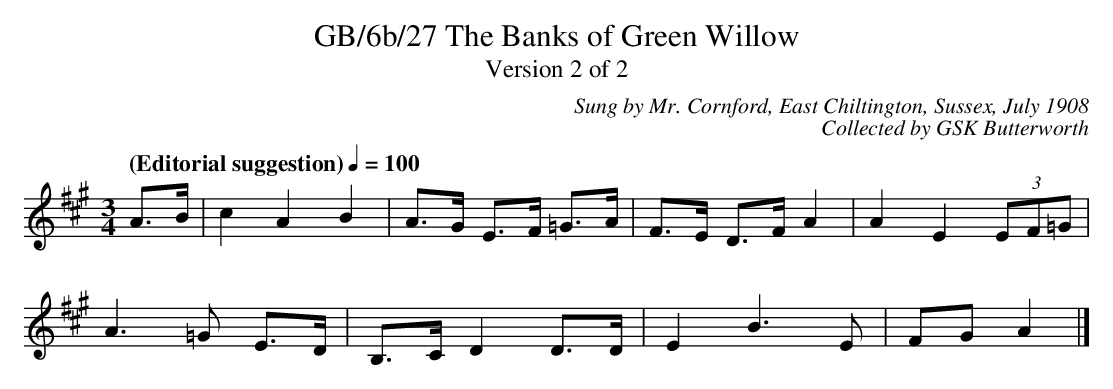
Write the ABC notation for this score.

X:1
T:GB/6b/27 The Banks of Green Willow
T:Version 2 of 2
C:Sung by Mr. Cornford, East Chiltington, Sussex, July 1908
C:Collected by GSK Butterworth
L:1/8
M:3/4
Q:"(Editorial suggestion)" 1/4=100
K:A
A>B | c2 A2 B2 | A>G E>F =G>A | F>E D>F A2 | A2 E2 (3EF=G|
A3 =G E>D | B,>C D2 D>D | E2 B3 E | FG A2 |]
